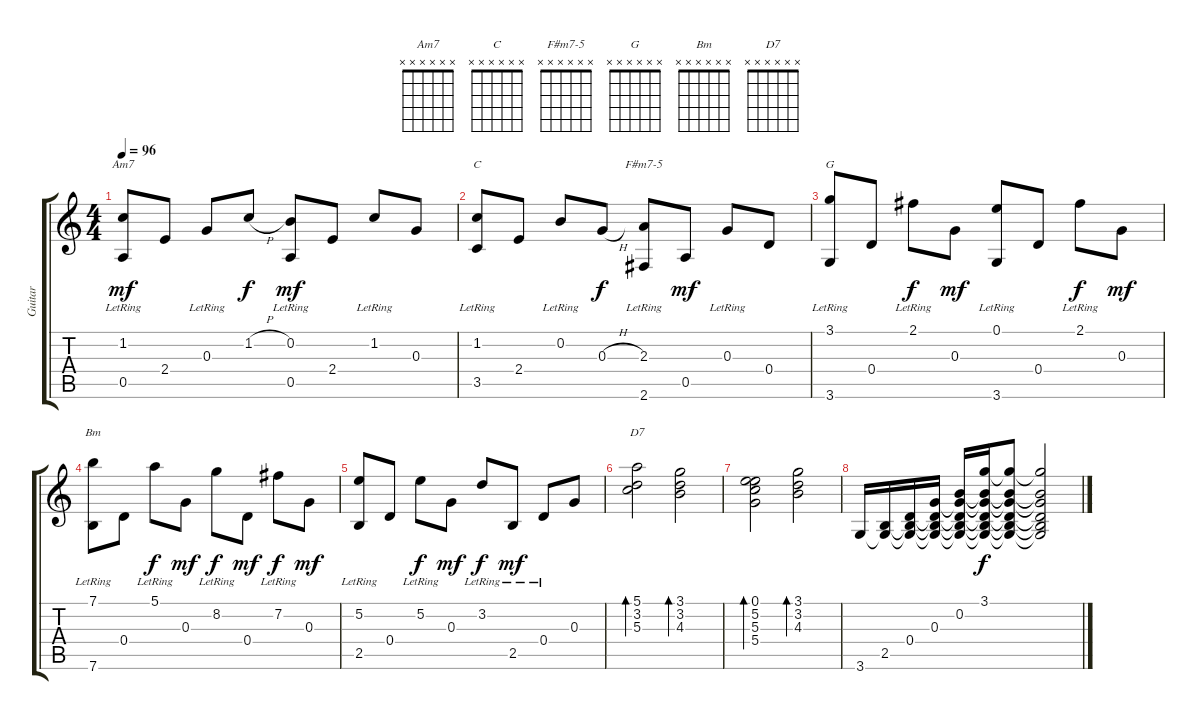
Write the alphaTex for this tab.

\track ("Guitar" "Guitar") {instrument acousticguitarsteel}
\staff {score tabs}
\tuning (E4 B3 G3 D3 A2 E2) {hide}
\chord ("Am7" x x x x x x) {firstfret 0}
\chord ("C" x x x x x x) {firstfret 0}
\chord ("F#m7-5" x x x x x x) {firstfret 0}
\chord ("G" x x x x x x) {firstfret 0}
\chord ("Bm" x x x x x x) {firstfret 0}
\chord ("D7" x x x x x x) {firstfret 0}
\ts (4 4)
\tempo 96
\clef g2
\ks c
(1.2{lr} 0.5{lr}).8{ch "Am7" dy mf} 2.4.8 0.3{lr}.8 1.2{h}.8{dy f} (0.2{lr} 0.5{lr}).8{dy mf} 2.4.8 1.2{lr}.8 0.3.8 |
(1.2{lr} 3.5{lr}).8{ch "C"} 2.4.8 0.2{lr}.8 0.3{h}.8{dy f} (2.3{lr} 2.6{lr}).8{ch "F#m7-5"} 0.5.8{dy mf} 0.3{lr}.8 0.4.8 |
(3.1{lr} 3.6{lr}).8{ch "G"} 0.4.8 2.1{lr}.8{dy f} 0.3.8{dy mf} (0.1{lr} 3.6{lr}).8 0.4.8 2.1{lr}.8{dy f} 0.3.8{dy mf} |
(7.1{lr} 7.6{lr}).8{ch "Bm"} 0.4.8 5.1{lr}.8{dy f} 0.3.8{dy mf} 8.2{lr}.8{dy f} 0.4.8{dy mf} 7.2{lr}.8{dy f} 0.3.8{dy mf} |
(5.2{lr} 2.5{lr}).8 0.4.8 5.2{lr}.8{dy f} 0.3.8{dy mf} 3.2{lr}.8{dy f} 2.5{lr}.8{dy mf} 0.4{lr}.8 0.3.8 |
(5.1 3.2 5.3).2{bd 240 ch "D7"} (3.1 3.2 4.3).2{bd 240} |
(0.1 5.2 5.3 5.4).2{bd 240} (3.1 3.2 4.3).2{bd 240} |
3.6.16 (2.5 3.6{t}).16 (0.4 2.5{t} 3.6{t}).16 (0.3 0.4{t} 2.5{t} 3.6{t}).16 (0.2 0.3{t} 0.4{t} 2.5{t} 3.6{t}).16 (3.1 0.2{t} 0.3{t} 0.4{t} 2.5{t} 3.6{t}).16{dy f} (3.1{t} 0.2{t} 0.3{t} 0.4{t} 2.5{t} 3.6{t}).8 (3.1{t} 0.2{t} 0.3{t} 0.4{t} 2.5{t} 3.6{t}).2
